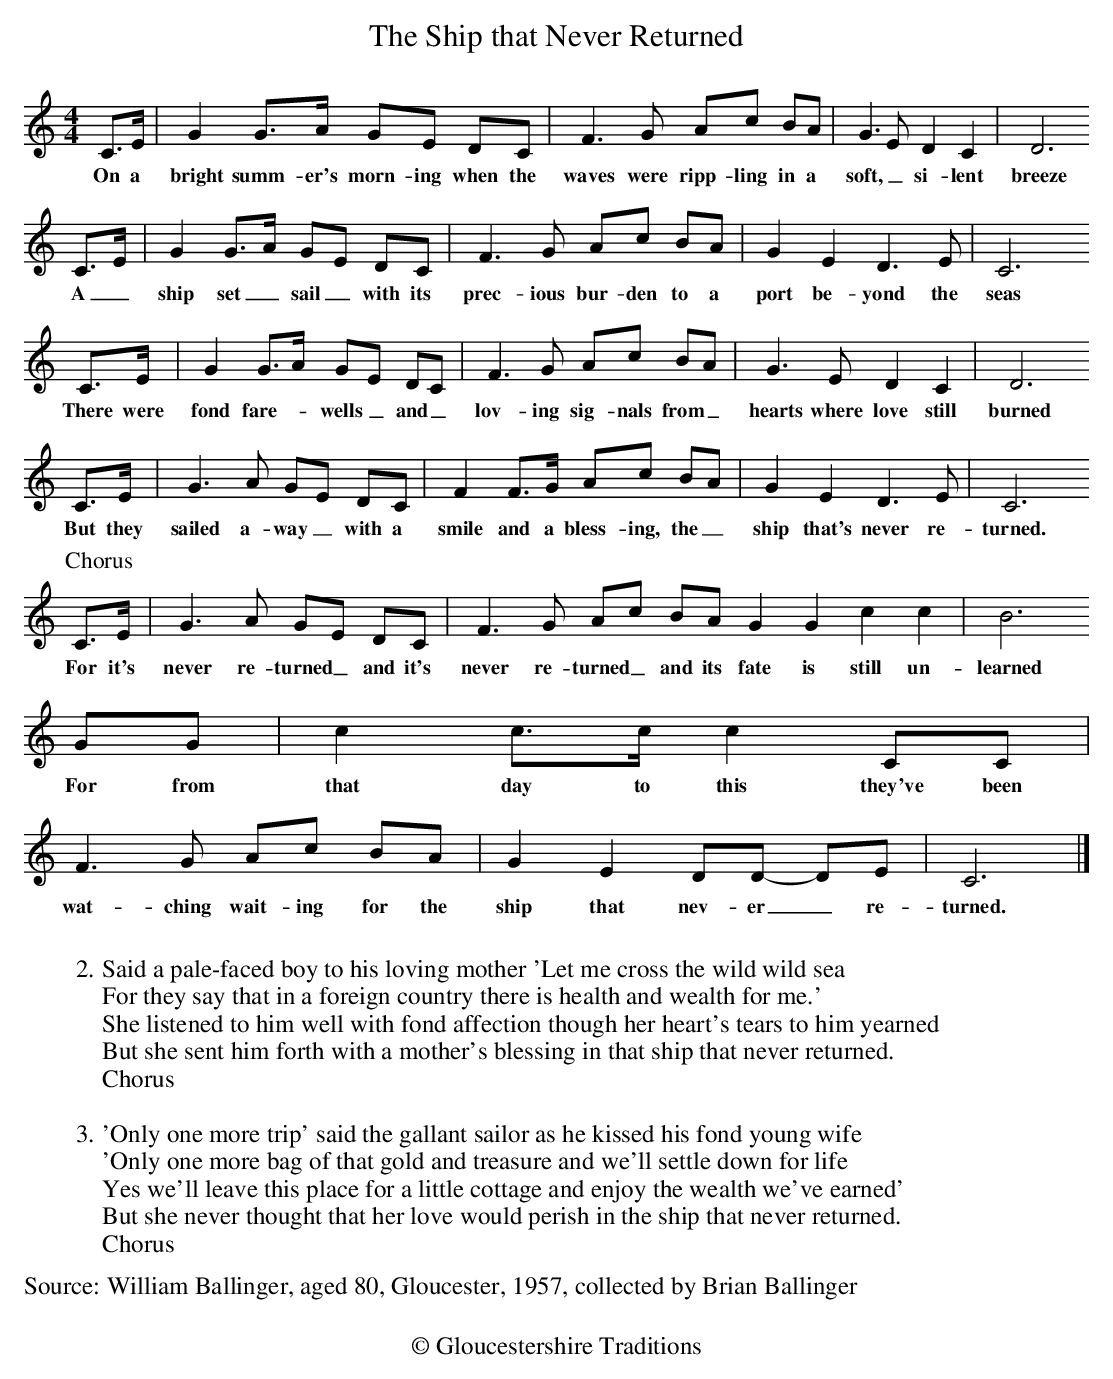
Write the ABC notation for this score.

X:1
T: The Ship that Never Returned
M: 4/4
L: 1/4
K: C
C/>E/ | GG/>A/ G/E/ D/C/ | F3/G/ A/c/ B/A/ | G3/E/ DC | D3
w:On a bright summ-er's morn-ing when the waves were ripp-ling in a soft,_ si-lent breeze
C/>E/ | GG/>A/ G/E/ D/C/ | F3/G/ A/c/ B/A/ | GE D3/E/ |C3
w:A_ ship set_ sail_ with its prec-ious bur-den to a port be-yond the seas
C/>E/ | GG/>A/ G/E/ D/C/ | F3/G/ A/c/ B/A/ | G3/E/ DC | D3
w:There were fond fare--wells_ and_lov-ing sig-nals from _ hearts where love still burned
C/>E/ | G3/A/ G/E/ D/C/ | FF/>G/ A/c/ B/A/ | GE D3/E/ |C3
w:But they sailed a-way_ with a smile and a bless-ing, the _ ship that's never re-turned.
[P:Chorus]C/>E/ | G3/A/ G/E/ D/C/ | F3/G/ A/c/ B/A/ GGcc | B3
w:For it's never re-turned_ and it's never re-turned_ and its fate is still un-learned
G/G/ | cc/>c/cC/C/ | F3/G/ A/c/  B/A/ | GED/D/ -D/E/ | C3 |]
w:For from that day to this they've been wat-ching wait-ing for the ship that nev-er_ re-turned.
%%text
%%text
%%text
W:2.Said a pale-faced boy to his loving mother 'Let me cross the wild wild sea
W:For they say that in a foreign country there is health and wealth for me.'
W:She listened to him well with fond affection though her heart's tears to him yearned
W:But she sent him forth with a mother's blessing in that ship that never returned.
W:Chorus
W:
W:3.'Only one more trip' said the gallant sailor as he kissed his fond young wife
W:'Only one more bag of that gold and treasure and we'll settle down for life
W:Yes we'll leave this place for a little cottage and enjoy the wealth we've earned'
W:But she never thought that her love would perish in the ship that never returned.
W:Chorus
